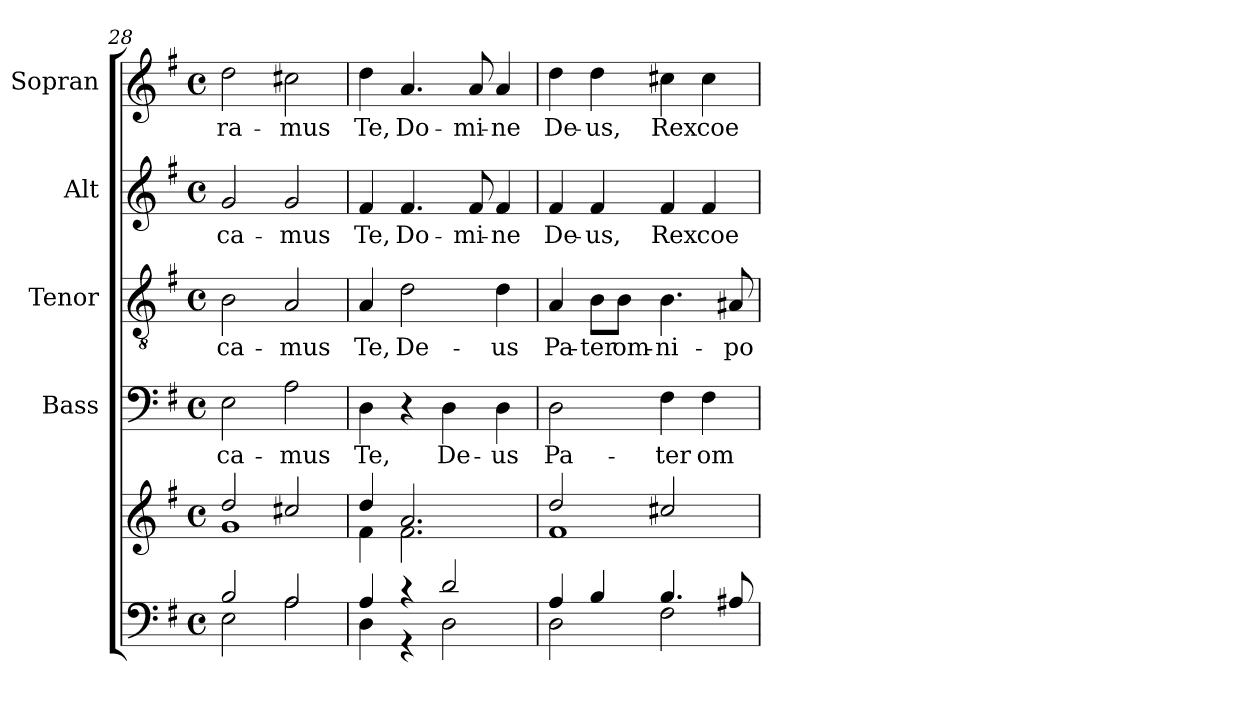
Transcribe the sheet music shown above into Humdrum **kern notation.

**kern	**kern	**kern	**text	**kern	**text	**kern	**text	**kern	**text
*part5	*part5	*part4	*part4	*part3	*part3	*part2	*part2	*part1	*part1
*staff6	*staff5	*staff4	*staff4	*staff3	*staff3	*staff2	*staff2	*staff1	*staff1
*	*	*I"Bass	*	*I"Tenor	*	*I"Alt	*	*I"Sopran	*
*	*	*I'B.	*	*I'T.	*	*I'A.	*	*I'S.	*
!!LO:LB:g=z
*clefF4	*clefG2	*clefF4	*	*clefGv2	*	*clefG2	*	*clefG2	*
*k[f#]	*k[f#]	*k[f#]	*	*k[f#]	*	*k[f#]	*	*k[f#]	*
*G:	*G:	*G:	*	*G:	*	*G:	*	*G:	*
*M4/4	*M4/4	*M4/4	*	*M4/4	*	*M4/4	*	*M4/4	*
*met(c)	*met(c)	*met(c)	*	*met(c)	*	*met(c)	*	*met(c)	*
=28	=28	=28	=28	=28	=28	=28	=28	=28	=28
*^	*^	*	*	*	*	*	*	*	*
!	!	!	!	!	!LO:LY:b	!	!LO:LY:b	!	!LO:LY:b	!	!LO:LY:b
2B/	2E\	2dd/	1g	2E\	-ca-	2B\	-ca-	2g/	-ca-	2dd\	-ra-
!	!	!	!	!	!LO:LY:b	!	!LO:LY:b	!	!LO:LY:b	!	!LO:LY:b
2A/	2A\	2cc#X/	.	2A\	-mus	2A/	-mus	2g/	-mus	2cc#X\	-mus
=29	=29	=29	=29	=29	=29	=29	=29	=29	=29	=29	=29
!	!	!	!	!	!LO:LY:b	!	!LO:LY:b	!	!LO:LY:b	!	!LO:LY:b
4A/	4D\	4dd/	4f#\	4D\	Te,	4A/	Te,	4f#/	Te,	4dd\	Te,
!	!	!	!	!	!	!	!LO:LY:b	!	!LO:LY:b	!	!LO:LY:b
4r	4r	2.a/	2.f#\	4r	.	2d\	De-	4.f#/	Do-	4.a/	Do-
!	!	!	!	!	!LO:LY:b	!	!	!	!	!	!
2d/	2D\	.	.	4D\	De-	.	.	.	.	.	.
!	!	!	!	!	!	!	!	!	!LO:LY:b	!	!LO:LY:b
.	.	.	.	.	.	.	.	8f#/	-mi-	8a/	-mi-
!	!	!	!	!	!LO:LY:b	!	!LO:LY:b	!	!LO:LY:b	!	!LO:LY:b
.	.	.	.	4D\	-us	4d\	-us	4f#/	-ne	4a/	-ne
=30	=30	=30	=30	=30	=30	=30	=30	=30	=30	=30	=30
!	!	!	!	!	!LO:LY:b	!	!LO:LY:b	!	!LO:LY:b	!	!LO:LY:b
4A/	2D\	2dd/	1f#	2D\	Pa-	4A/	Pa-	4f#/	De-	4dd\	De-
!	!	!	!	!	!	!	!LO:LY:b	!	!LO:LY:b	!	!LO:LY:b
4B/	.	.	.	.	.	8B\L	-ter	4f#/	-us,	4dd\	-us,
!	!	!	!	!	!	!	!LO:LY:b	!	!	!	!
.	.	.	.	.	.	8B\J	om-	.	.	.	.
!	!	!	!	!	!LO:LY:b	!	!LO:LY:b	!	!LO:LY:b	!	!LO:LY:b
4.B/	2F#\	2cc#X/	.	4F#\	-ter	4.B\	-ni-	4f#/	Rex	4cc#X\	Rex
!	!	!	!	!	!LO:LY:b	!	!	!	!LO:LY:b	!	!LO:LY:b
.	.	.	.	4F#\	om-	.	.	4f#/	coe-	4cc#\	coe-
!	!	!	!	!	!	!	!LO:LY:b	!	!	!	!
8A#X/	.	.	.	.	.	8A#X/	-po-	.	.	.	.
*v	*v	*	*	*	*	*	*	*	*	*	*
*	*v	*v	*	*	*	*	*	*	*	*
=	=	=	=	=	=	=	=	=	=
*-	*-	*-	*-	*-	*-	*-	*-	*-	*-
